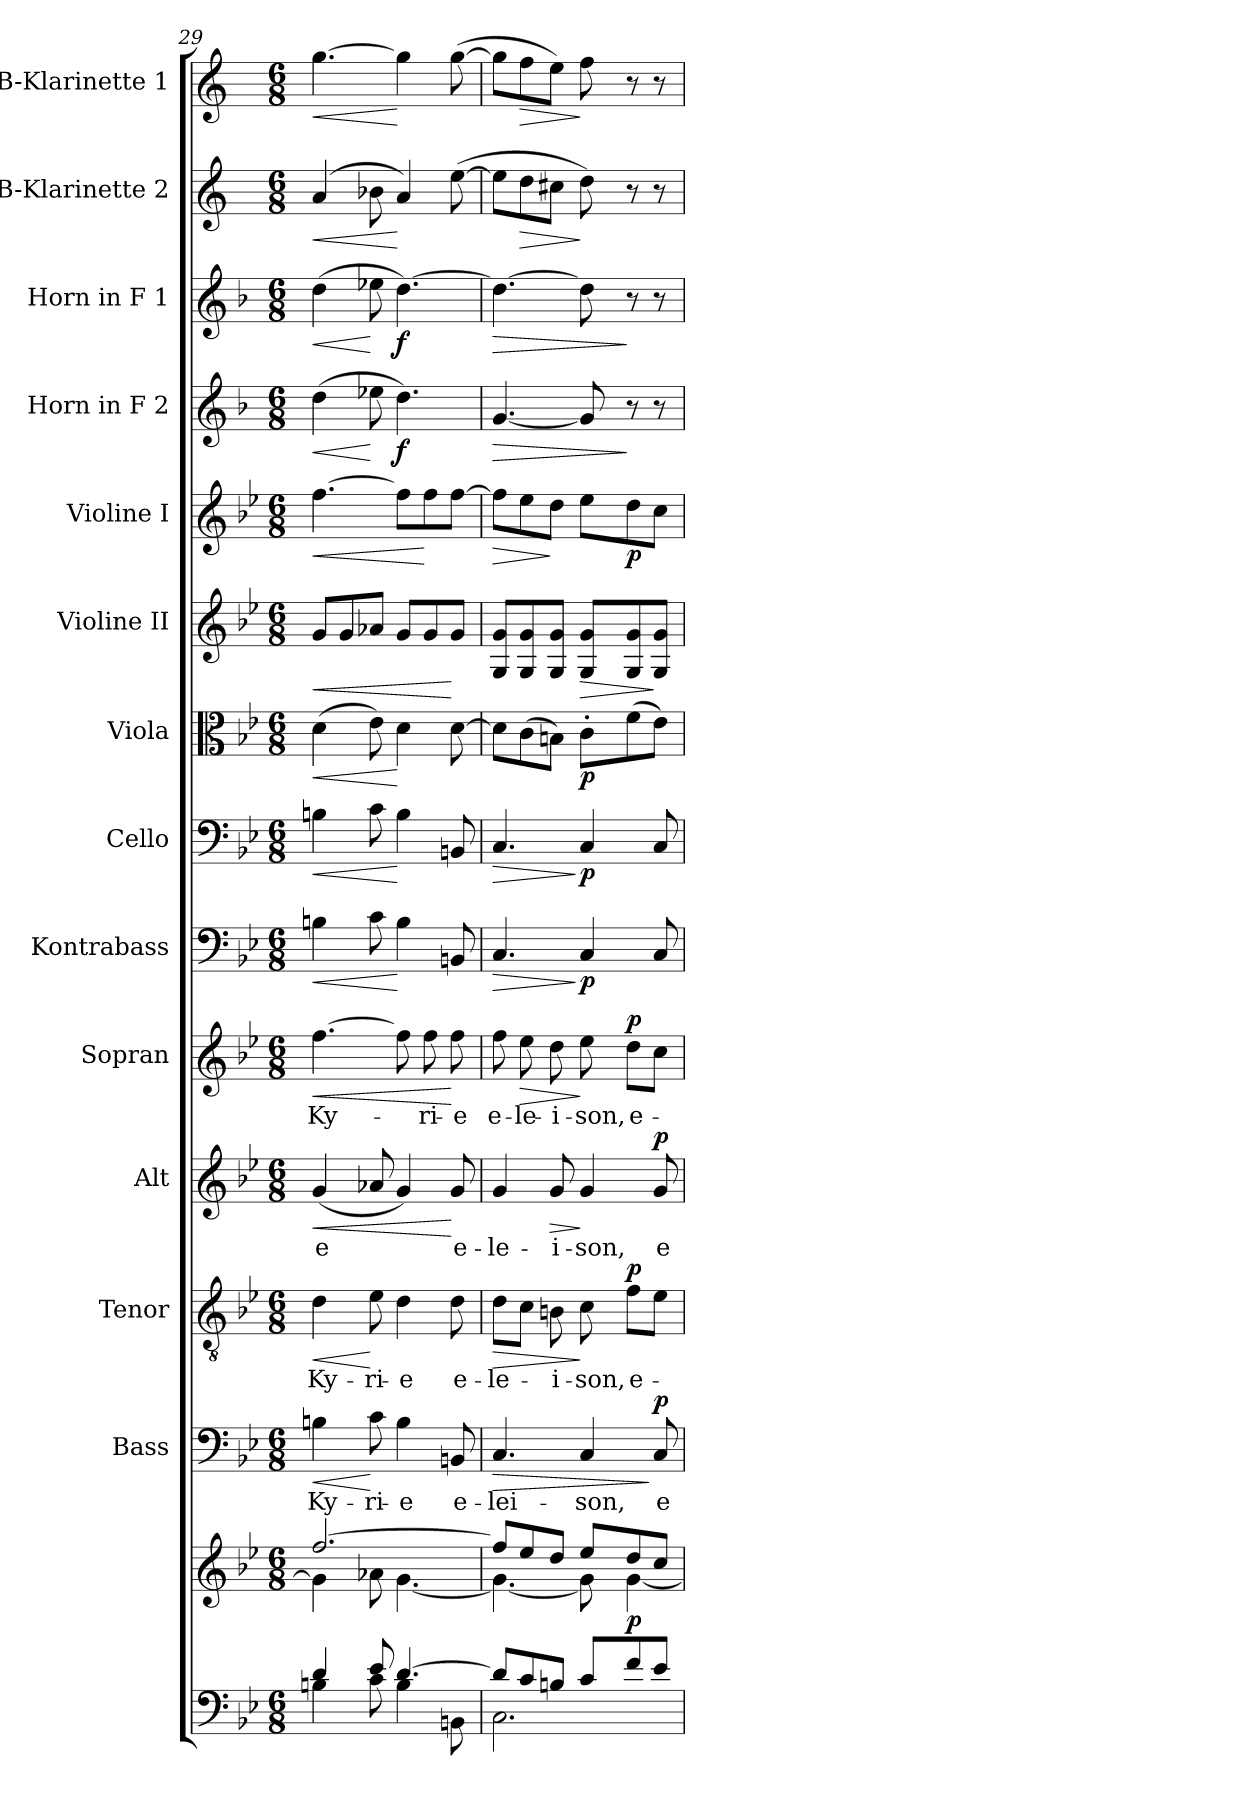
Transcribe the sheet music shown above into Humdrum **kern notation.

**kern	**kern	**dynam	**kern	**text	**dynam	**kern	**text	**dynam	**kern	**text	**dynam	**kern	**text	**dynam	**kern	**dynam	**kern	**dynam	**kern	**dynam	**kern	**dynam	**kern	**dynam	**kern	**dynam	**kern	**dynam	**kern	**dynam	**kern	**dynam
*part14	*part14	*part14	*part13	*part13	*part13	*part12	*part12	*part12	*part11	*part11	*part11	*part10	*part10	*part10	*part9	*part9	*part8	*part8	*part7	*part7	*part6	*part6	*part5	*part5	*part4	*part4	*part3	*part3	*part2	*part2	*part1	*part1
*staff15	*staff14	*staff14/15	*staff13	*staff13	*staff13	*staff12	*staff12	*staff12	*staff11	*staff11	*staff11	*staff10	*staff10	*staff10	*staff9	*staff9	*staff8	*staff8	*staff7	*staff7	*staff6	*staff6	*staff5	*staff5	*staff4	*staff4	*staff3	*staff3	*staff2	*staff2	*staff1	*staff1
*	*	*	*I"Bass	*	*	*I"Tenor	*	*	*I"Alt	*	*	*I"Sopran	*	*	*I"Kontrabass	*	*I"Cello	*	*I"Viola	*	*I"Violine II	*	*I"Violine I	*	*I"Horn in F 2	*	*I"Horn in F 1	*	*I"B-Klarinette 2	*	*I"B-Klarinette 1	*
*	*	*	*I'B.	*	*	*I'T.	*	*	*I'A.	*	*	*I'S.	*	*	*I'Kb.	*	*	*	*I'Vla.	*	*I'Vl. II	*	*I'Vl. I	*	*	*	*	*	*I'B Kl. 2	*	*I'B Kl. 1	*
*clefF4	*clefG2	*	*clefF4	*	*	*clefGv2	*	*	*clefG2	*	*	*clefG2	*	*	*clefF4	*	*clefF4	*	*clefC3	*	*clefG2	*	*clefG2	*	*clefG2	*	*clefG2	*	*clefG2	*	*clefG2	*
*	*	*	*	*	*	*	*	*	*	*	*	*	*	*	*ITrd7c12	*	*	*	*	*	*	*	*	*	*ITrd4c7	*	*ITrd4c7	*	*ITrd1c2	*	*ITrd1c2	*
*k[b-e-]	*k[b-e-]	*	*k[b-e-]	*	*	*k[b-e-]	*	*	*k[b-e-]	*	*	*k[b-e-]	*	*	*k[b-e-]	*	*k[b-e-]	*	*k[b-e-]	*	*k[b-e-]	*	*k[b-e-]	*	*k[b-e-]	*	*k[b-e-]	*	*k[b-e-]	*	*k[b-e-]	*
*B-:	*B-:	*	*B-:	*	*	*B-:	*	*	*B-:	*	*	*B-:	*	*	*B-:	*	*B-:	*	*B-:	*	*B-:	*	*B-:	*	*B-:	*	*B-:	*	*B-:	*	*B-:	*
*M6/8	*M6/8	*	*M6/8	*	*	*M6/8	*	*	*M6/8	*	*	*M6/8	*	*	*M6/8	*	*M6/8	*	*M6/8	*	*M6/8	*	*M6/8	*	*M6/8	*	*M6/8	*	*M6/8	*	*M6/8	*
=29	=29	=29	=29	=29	=29	=29	=29	=29	=29	=29	=29	=29	=29	=29	=29	=29	=29	=29	=29	=29	=29	=29	=29	=29	=29	=29	=29	=29	=29	=29	=29	=29
*^	*^	*	*	*	*	*	*	*	*	*	*	*	*	*	*	*	*	*	*	*	*	*	*	*	*	*	*	*	*	*	*	*
!	!	!	!	!	!	!LO:LY:b	!LO:HP:b	!	!LO:LY:b	!LO:HP:b	!	!LO:LY:b	!LO:HP:b	!	!LO:LY:b	!LO:HP:b	!	!LO:HP:b	!	!LO:HP:b	!	!LO:HP:b	!	!LO:HP:b	!	!LO:HP:b	!	!LO:HP:b	!	!LO:HP:b	!	!LO:HP:b	!	!LO:HP:b
4d/	4Bn\	[>2.ff/	4g\]	.	4Bn\	Ky-	<	4d\	Ky-	<	(<4g/	-e	<	[4.ff\	Ky-	<	4BBn\	<	4Bn\	<	(>4d\	<	8g/L	<	[4.ff\	<	(>4g\	<	(>4g\	<	(4g/	<	[4.ff\	<
.	.	.	.	.	.	.	.	.	.	.	.	.	.	.	.	.	.	.	.	.	.	.	8g/	.	.	.	.	.	.	.	.	.	.	.
!	!	!	!	!	!	!LO:LY:b	!	!	!LO:LY:b	!	!	!	!	!	!	!	!	!	!	!	!	!	!	!	!	!	!	!	!	!	!	!	!	!
8e-/	8c\	.	8a-X\	.	8c\	-ri-	[	8e-\	-ri-	[	8a-X/	.	.	.	.	.	8C\	.	8c\	.	8e-\)	.	8a-X/J	.	.	.	8a-X\	[	8a-X\	[	8a-X\	.	.	.
!	!	!	!	!	!	!LO:LY:b	!	!	!LO:LY:b	!	!	!	!	!	!	!	!	!	!	!	!	!	!	!	!	!	!	!LO:DY:b	!	!LO:DY:b	!	!	!	!
[>4.d/	4B\	.	[<4.g\	.	4B\	-e	.	4d\	-e	.	4g/)	.	.	8ff\]	.	.	4BB\	[	4B\	[	4d\	[	8g/L	.	8ff\L]	.	4.g\)	f	[4.g\)	f	4g/)	[	4ff\]	[
!	!	!	!	!	!	!	!	!	!	!	!	!	!	!	!LO:LY:b	!	!	!	!	!	!	!	!	!	!	!	!	!	!	!	!	!	!	!
.	.	.	.	.	.	.	.	.	.	.	.	.	.	8ff\	-ri-	.	.	.	.	.	.	.	8g/	.	8ff\	[	.	.	.	.	.	.	.	.
!	!	!	!	!	!	!LO:LY:b	!	!	!LO:LY:b	!	!	!LO:LY:b	!	!	!LO:LY:b	!	!	!	!	!	!	!	!	!	!	!	!	!	!	!	!	!	!	!
.	8BBn\	.	.	.	8BBn/	e-	.	8d\	e-	.	8g/	e-	[	8ff\	-e	[	8BBBn/	.	8BBn/	.	[8d\	.	8g/J	[	[8ff\J	.	.	.	.	.	(>[8dd\	.	(>[8ff\	.
!!LO:PB:g=z
=30	=30	=30	=30	=30	=30	=30	=30	=30	=30	=30	=30	=30	=30	=30	=30	=30	=30	=30	=30	=30	=30	=30	=30	=30	=30	=30	=30	=30	=30	=30	=30	=30	=30	=30
!	!	!	!	!	!	!LO:LY:b	!LO:HP:b	!	!LO:LY:b	!LO:HP:b	!	!LO:LY:b	!	!	!LO:LY:b	!	!	!LO:HP:b	!	!LO:HP:b	!	!	!	!	!	!LO:HP:b	!	!LO:HP:b	!	!LO:HP:b	!	!	!	!
8d/L]	2.C\	8ff/L]	4.g\_	.	4.C/	-lei-	>	8d\L	-le-	>	4g/	-le-	.	8ff\	e-	.	4.CC/	>	4.C/	>	8d\L]	.	8G/ 8g/L	.	8ff\L]	>	[4.c/	>	4.g\_	>	8dd\L]	.	8ff\L]	.
!	!	!	!	!	!	!	!	!	!	!	!	!	!	!	!LO:LY:b	!LO:HP:b	!	!	!	!	!	!	!	!	!	!	!	!	!	!	!	!LO:HP:b	!	!LO:HP:b
8c/	.	8ee-/	.	.	.	.	.	8c\J	.	.	.	.	.	8ee-\	-le-	>	.	.	.	.	(>8c\	.	8G/ 8g/	.	8ee-\	.	.	.	.	.	8cc\	>	8ee-\	>
!	!	!	!	!	!	!	!	!	!LO:LY:b	!	!	!LO:LY:b	!LO:HP:b	!	!LO:LY:b	!	!	!	!	!	!	!	!	!	!	!	!	!	!	!	!	!	!	!
8Bn/J	.	8dd/J	.	.	.	.	.	8Bn\	-i-	.	8g/	-i-	>	8dd\	-i-	.	.	.	.	.	8Bn\J)	.	8G/ 8g/J	.	8dd\J	]	.	.	.	.	8bn\J	.	8dd\J)	.
!	!	!	!	!	!	!LO:LY:b	!	!	!LO:LY:b	!	!	!LO:LY:b	!	!	!LO:LY:b	!	!	!LO:DY:n=1:b	!	!LO:DY:n=1:b	!	!LO:DY:b	!	!LO:HP:b	!	!	!	!	!	!	!	!	!	!
8c/L	.	8ee-/L	8g\]	.	4C/	-son,	.	8c\	-son,	]	4g/	-son,	]	8ee-\	-son,	]	4CC/	] p	4C/	] p	8c'>\L	p	8G/ 8g/L	>	8ee-\L	.	8c/]	.	8g\]	.	8cc\)	]	8ee-\	]
!	!	!	!	!LO:DY:b	!	!	!	!	!LO:LY:b	!LO:DY:a	!	!	!	!	!LO:LY:b	!LO:DY:a	!	!	!	!	!	!	!	!	!	!LO:DY:b	!	!	!	!	!	!	!	!
8f/	.	8dd/	[<4g\	p	.	.	.	8f\L	e-	p	.	.	.	8dd\L	e-	p	.	.	.	.	(>8f\	.	8G/ 8g/	.	8dd\	p	8r	]	8r	]	8r	.	8r	.
!	!	!	!	!	!	!LO:LY:b	!LO:DY:n=1:a	!	!	!	!	!LO:LY:b	!LO:DY:a	!	!	!	!	!	!	!	!	!	!	!	!	!	!	!	!	!	!	!	!	!
8e-/J	.	8cc/J	.	.	8C/	e-	] p	8e-\J	.	.	8g/	e-	p	8cc\J	.	.	8CC/	.	8C/	.	8e-\J)	.	8G/ 8g/J	]	8cc\J	.	8r	.	8r	.	8r	.	8r	.
*v	*v	*	*	*	*	*	*	*	*	*	*	*	*	*	*	*	*	*	*	*	*	*	*	*	*	*	*	*	*	*	*	*	*	*
*	*v	*v	*	*	*	*	*	*	*	*	*	*	*	*	*	*	*	*	*	*	*	*	*	*	*	*	*	*	*	*	*	*	*
=	=	=	=	=	=	=	=	=	=	=	=	=	=	=	=	=	=	=	=	=	=	=	=	=	=	=	=	=	=	=	=	=
*-	*-	*-	*-	*-	*-	*-	*-	*-	*-	*-	*-	*-	*-	*-	*-	*-	*-	*-	*-	*-	*-	*-	*-	*-	*-	*-	*-	*-	*-	*-	*-	*-
